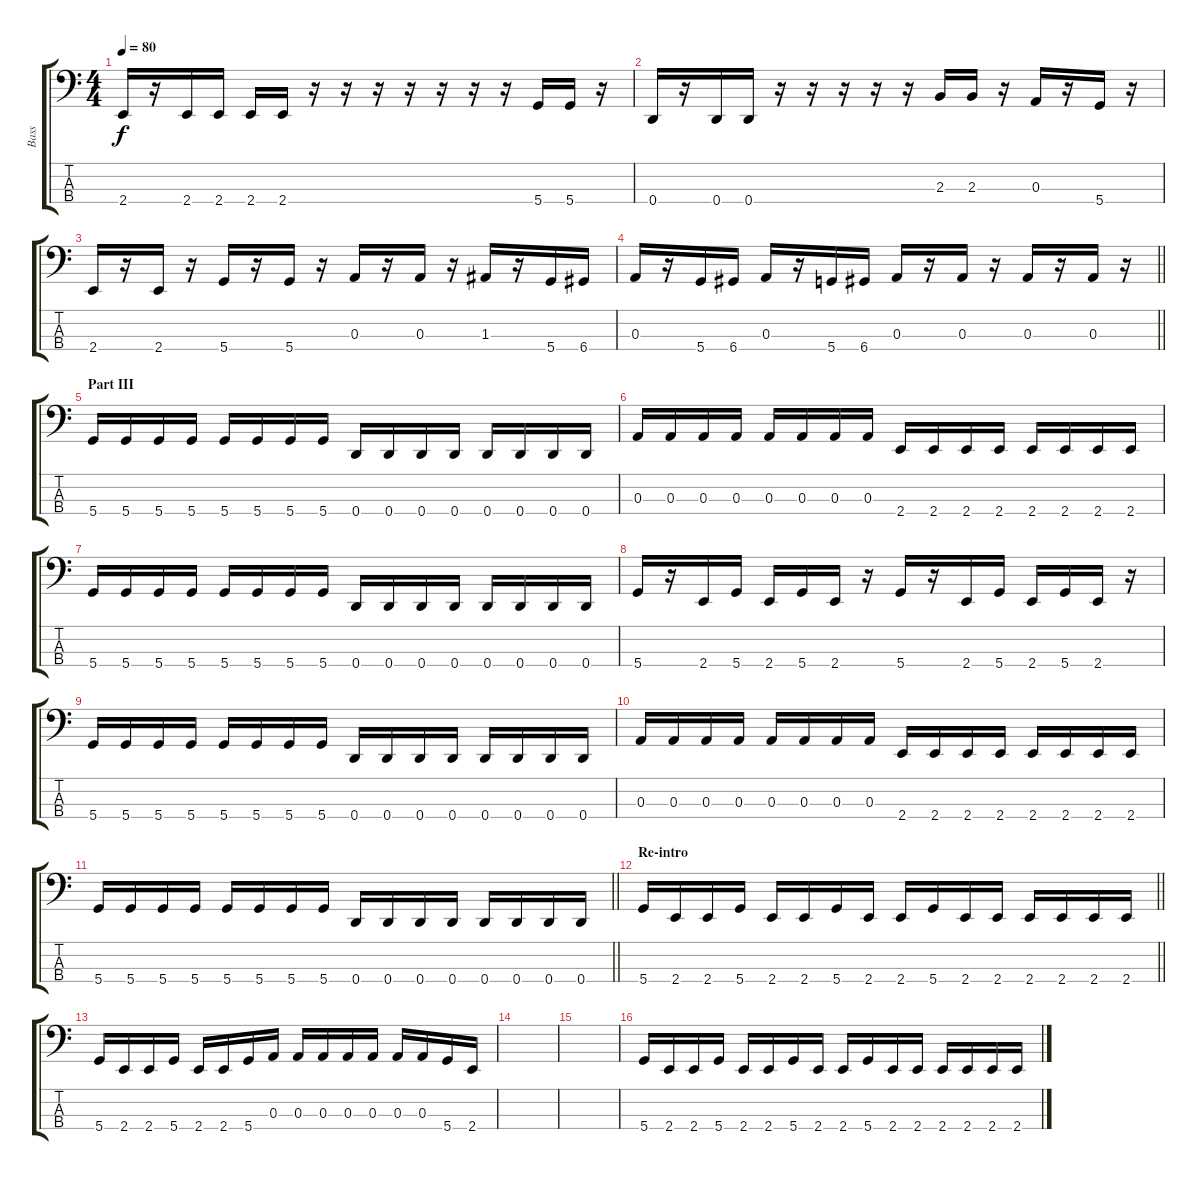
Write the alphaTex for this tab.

\track ("Bass" "Bass") {instrument electricbasspick}
\staff {score tabs}
\tuning (G2 D2 A1 D1) {hide}
\ts (4 4)
\tempo 80
\clef f4
\ks c
2.4.16{dy f} r.16 2.4.16 2.4.16 2.4.16 2.4.16 r.16 r.16 r.16 r.16 r.16 r.16 r.16 5.4.16 5.4.16 r.16 |
0.4.16 r.16 0.4.16 0.4.16 r.16 r.16 r.16 r.16 r.16 2.3.16 2.3.16 r.16 0.3.16 r.16 5.4.16 r.16 |
2.4.16 r.16 2.4.16 r.16 5.4.16 r.16 5.4.16 r.16 0.3.16 r.16 0.3.16 r.16 1.3.16 r.16 5.4.16 6.4.16 |
\barLineRight lightlight
0.3.16 r.16 5.4.16 6.4.16 0.3.16 r.16 5.4.16 6.4.16 0.3.16 r.16 0.3.16 r.16 0.3.16 r.16 0.3.16 r.16 |
\section ("" "Part III")
5.4.16 5.4.16 5.4.16 5.4.16 5.4.16 5.4.16 5.4.16 5.4.16 0.4.16 0.4.16 0.4.16 0.4.16 0.4.16 0.4.16 0.4.16 0.4.16 |
0.3.16 0.3.16 0.3.16 0.3.16 0.3.16 0.3.16 0.3.16 0.3.16 2.4.16 2.4.16 2.4.16 2.4.16 2.4.16 2.4.16 2.4.16 2.4.16 |
5.4.16 5.4.16 5.4.16 5.4.16 5.4.16 5.4.16 5.4.16 5.4.16 0.4.16 0.4.16 0.4.16 0.4.16 0.4.16 0.4.16 0.4.16 0.4.16 |
5.4.16 r.16 2.4.16 5.4.16 2.4.16 5.4.16 2.4.16 r.16 5.4.16 r.16 2.4.16 5.4.16 2.4.16 5.4.16 2.4.16 r.16 |
5.4.16 5.4.16 5.4.16 5.4.16 5.4.16 5.4.16 5.4.16 5.4.16 0.4.16 0.4.16 0.4.16 0.4.16 0.4.16 0.4.16 0.4.16 0.4.16 |
0.3.16 0.3.16 0.3.16 0.3.16 0.3.16 0.3.16 0.3.16 0.3.16 2.4.16 2.4.16 2.4.16 2.4.16 2.4.16 2.4.16 2.4.16 2.4.16 |
\barLineRight lightlight
5.4.16 5.4.16 5.4.16 5.4.16 5.4.16 5.4.16 5.4.16 5.4.16 0.4.16 0.4.16 0.4.16 0.4.16 0.4.16 0.4.16 0.4.16 0.4.16 |
\section ("" "Re-intro")
\barLineRight lightlight
5.4.16 2.4.16 2.4.16 5.4.16 2.4.16 2.4.16 5.4.16 2.4.16 2.4.16 5.4.16 2.4.16 2.4.16 2.4.16 2.4.16 2.4.16 2.4.16 |
5.4.16 2.4.16 2.4.16 5.4.16 2.4.16 2.4.16 5.4.16 0.3.16 0.3.16 0.3.16 0.3.16 0.3.16 0.3.16 0.3.16 5.4.16 2.4.16 |
|
|
5.4.16 2.4.16 2.4.16 5.4.16 2.4.16 2.4.16 5.4.16 2.4.16 2.4.16 5.4.16 2.4.16 2.4.16 2.4.16 2.4.16 2.4.16 2.4.16
